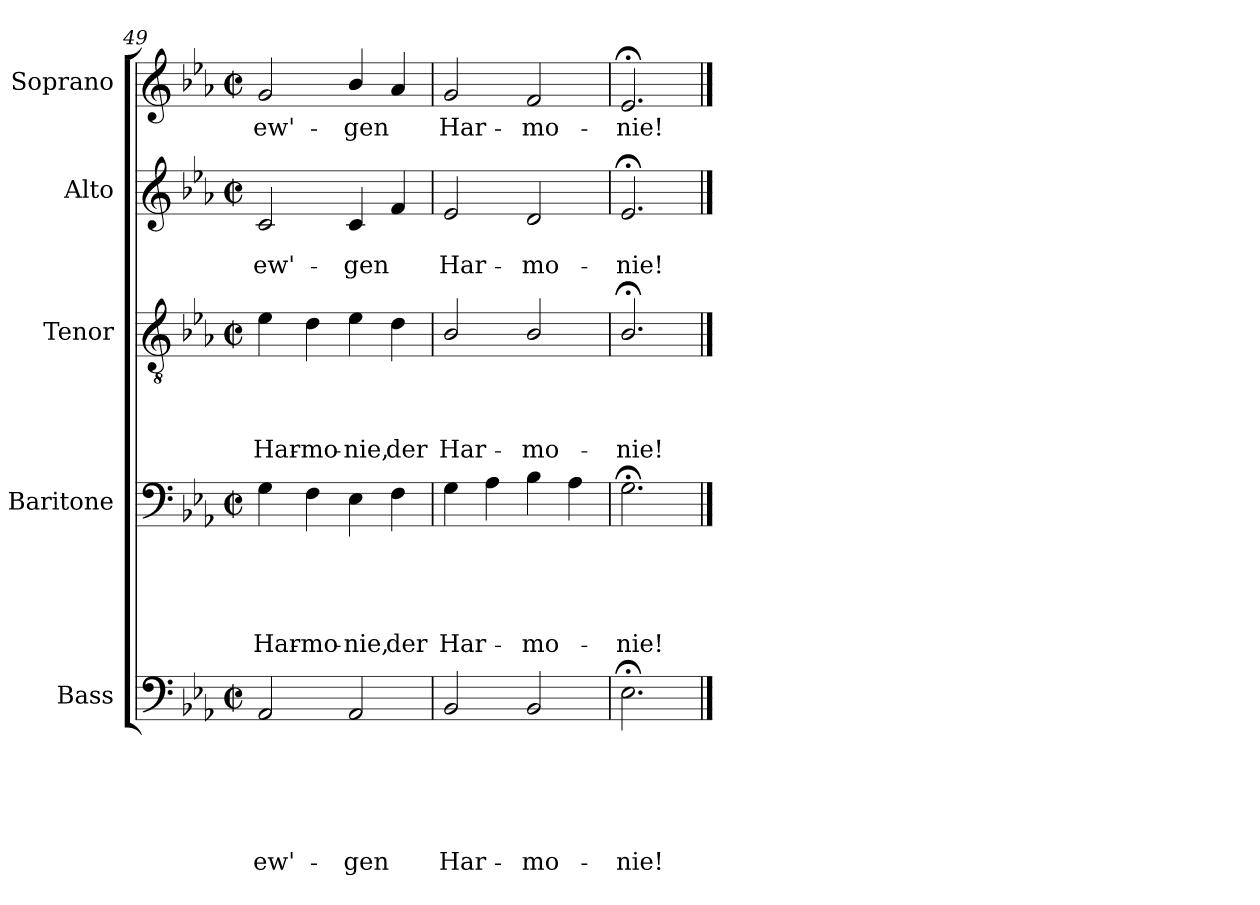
**kern	**text	**text	**text	**text	**text	**text	**kern	**text	**text	**text	**text	**text	**kern	**text	**text	**text	**text	**kern	**text	**text	**kern	**text
*part5	*part5	*part5	*part5	*part5	*part5	*part5	*part4	*part4	*part4	*part4	*part4	*part4	*part3	*part3	*part3	*part3	*part3	*part2	*part2	*part2	*part1	*part1
*staff5	*staff5	*staff5	*staff5	*staff5	*staff5	*staff5	*staff4	*staff4	*staff4	*staff4	*staff4	*staff4	*staff3	*staff3	*staff3	*staff3	*staff3	*staff2	*staff2	*staff2	*staff1	*staff1
*I"Bass	*	*	*	*	*	*	*I"Baritone	*	*	*	*	*	*I"Tenor	*	*	*	*	*I"Alto	*	*	*I"Soprano	*
*I'B.	*	*	*	*	*	*	*I'Bar.	*	*	*	*	*	*I'T.	*	*	*	*	*I'A.	*	*	*I'S.	*
*clefF4	*	*	*	*	*	*	*clefF4	*	*	*	*	*	*clefGv2	*	*	*	*	*clefG2	*	*	*clefG2	*
*k[b-e-a-]	*	*	*	*	*	*	*k[b-e-a-]	*	*	*	*	*	*k[b-e-a-]	*	*	*	*	*k[b-e-a-]	*	*	*k[b-e-a-]	*
*E-:	*	*	*	*	*	*	*E-:	*	*	*	*	*	*E-:	*	*	*	*	*E-:	*	*	*E-:	*
*M2/2	*	*	*	*	*	*	*M2/2	*	*	*	*	*	*M2/2	*	*	*	*	*M2/2	*	*	*M2/2	*
*met(c|)	*	*	*	*	*	*	*met(c|)	*	*	*	*	*	*met(c|)	*	*	*	*	*met(c|)	*	*	*met(c|)	*
=49	=49	=49	=49	=49	=49	=49	=49	=49	=49	=49	=49	=49	=49	=49	=49	=49	=49	=49	=49	=49	=49	=49
!	!	!	!	!	!	!LO:LY:b	!	!	!	!	!	!LO:LY:b	!	!	!	!	!LO:LY:b	!	!	!LO:LY:b	!	!LO:LY:b
2AA-/	.	.	.	.	.	ew'-	4G\	.	.	.	.	Har-	4e-\	.	.	.	Har-	2c/	.	-ew'-	2g/	ew'-
!	!	!	!	!	!	!	!	!	!	!	!	!LO:LY:b	!	!	!	!	!LO:LY:b	!	!	!	!	!
.	.	.	.	.	.	.	4F\	.	.	.	.	-mo-	4d\	.	.	.	-mo-	.	.	.	.	.
!	!	!	!	!	!	!LO:LY:b	!	!	!	!	!	!LO:LY:b	!	!	!	!	!LO:LY:b	!	!	!LO:LY:b	!	!LO:LY:b
2AA-/	.	.	.	.	.	-gen	4E-\	.	.	.	.	-nie,	4e-\	.	.	.	-nie,	4c/	.	-gen	4b-/	-gen
!	!	!	!	!	!	!	!	!	!	!	!	!LO:LY:b	!	!	!	!	!LO:LY:b	!	!	!	!	!
.	.	.	.	.	.	.	4F\	.	.	.	.	der	4d\	.	.	.	der	4f/	.	.	4a-/	.
=50	=50	=50	=50	=50	=50	=50	=50	=50	=50	=50	=50	=50	=50	=50	=50	=50	=50	=50	=50	=50	=50	=50
!	!	!	!	!	!	!LO:LY:b	!	!	!	!	!	!LO:LY:b	!	!	!	!	!LO:LY:b	!	!	!LO:LY:b	!	!LO:LY:b
2BB-/	.	.	.	.	.	Har-	4G\	.	.	.	.	Har-	2B-/	.	.	.	Har-	2e-/	.	Har-	2g/	Har-
.	.	.	.	.	.	.	4A-\	.	.	.	.	.	.	.	.	.	.	.	.	.	.	.
!	!	!	!	!	!	!LO:LY:b	!	!	!	!	!	!LO:LY:b	!	!	!	!	!LO:LY:b	!	!	!LO:LY:b	!	!LO:LY:b
2BB-/	.	.	.	.	.	-mo-	4B-\	.	.	.	.	-mo-	2B-/	.	.	.	-mo-	2d/	.	-mo-	2f/	-mo-
.	.	.	.	.	.	.	4A-\	.	.	.	.	.	.	.	.	.	.	.	.	.	.	.
=51	=51	=51	=51	=51	=51	=51	=51	=51	=51	=51	=51	=51	=51	=51	=51	=51	=51	=51	=51	=51	=51	=51
!	!	!	!	!	!	!LO:LY:b	!	!	!	!	!	!LO:LY:b	!	!	!	!	!LO:LY:b	!	!	!LO:LY:b	!	!LO:LY:b
2.E-;<\	.	.	.	.	.	-nie!	2.G;<\	.	.	.	.	-nie!	2.B-;</	.	.	.	-nie!	2.e-;</	.	-nie!	2.e-;</	-nie!
==	==	==	==	==	==	==	==	==	==	==	==	==	==	==	==	==	==	==	==	==	==	==
*-	*-	*-	*-	*-	*-	*-	*-	*-	*-	*-	*-	*-	*-	*-	*-	*-	*-	*-	*-	*-	*-	*-
